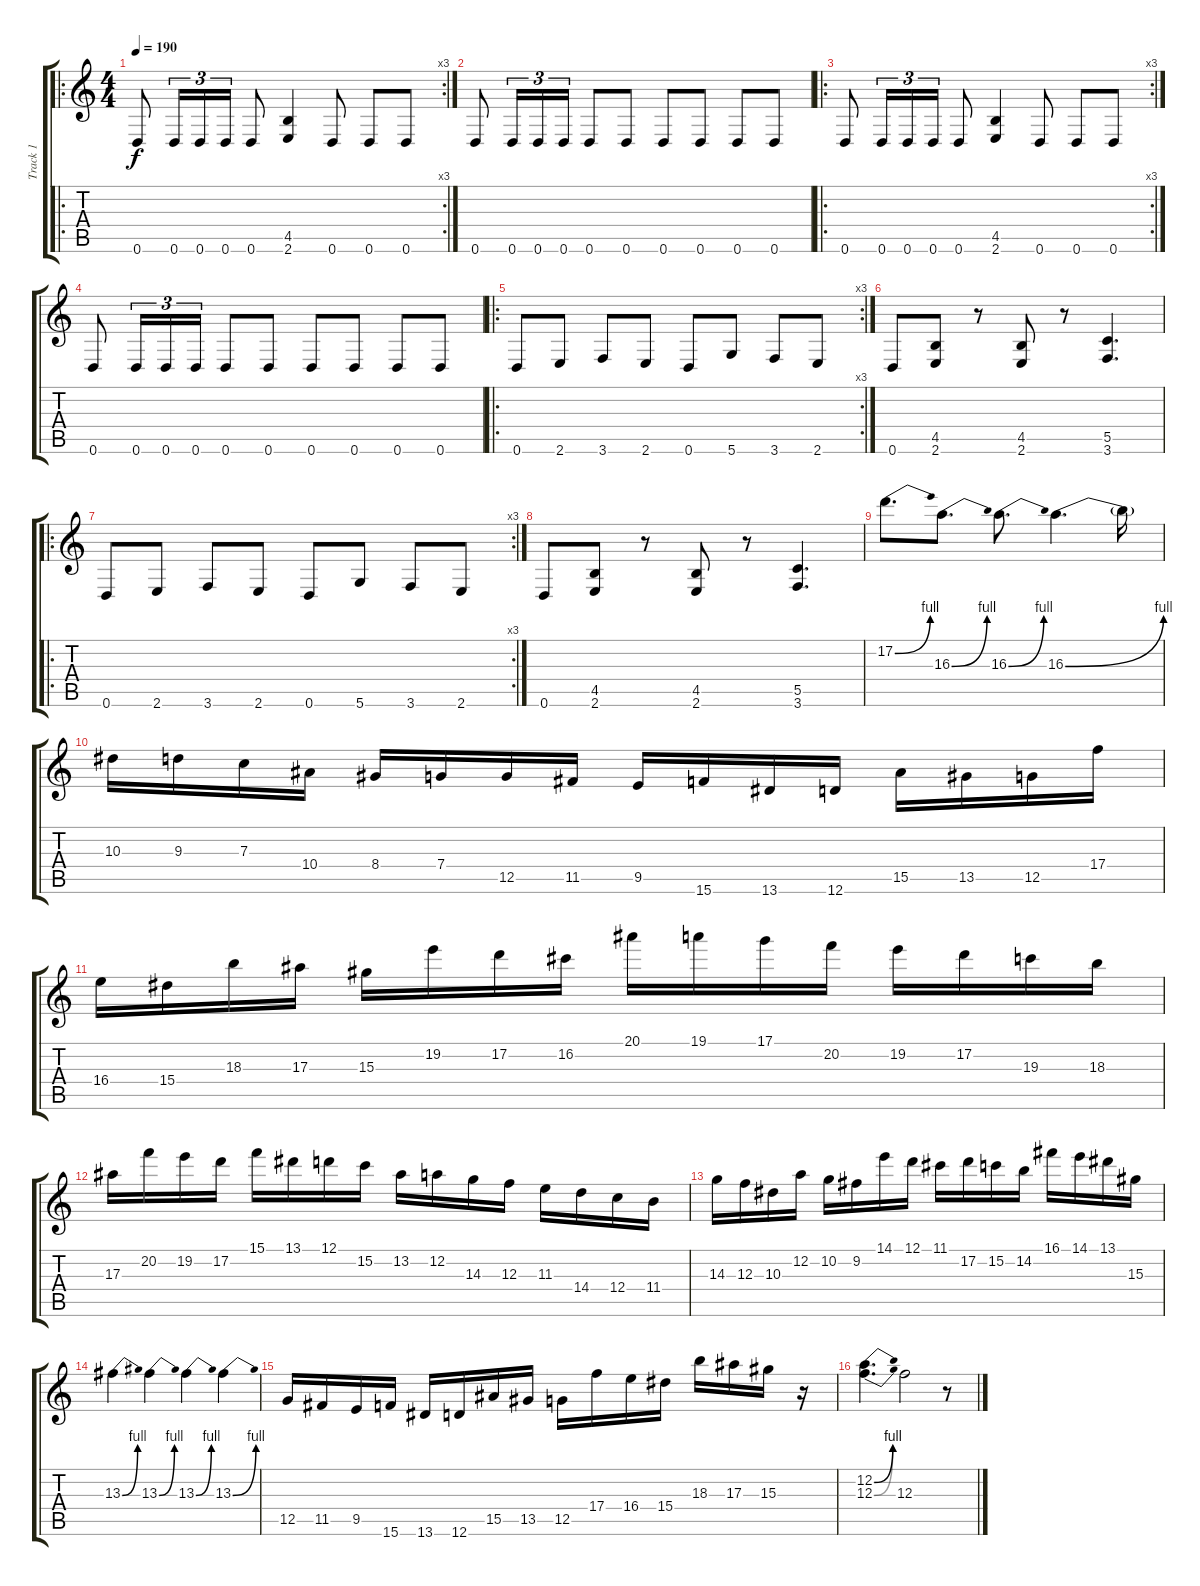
\track ("Track 1" "Track 1") {instrument distortionguitar}
\staff {score tabs}
\tuning (D4 A3 F3 C3 G2 D2) {hide}
\ro
\rc 3
\ts (4 4)
\tempo 190
\clef g2
\ks c
0.6.8{dy f} 0.6.16{tu (3 2)} 0.6.16{tu (3 2)} 0.6.16{tu (3 2)} 0.6.8 (4.5 2.6).4 0.6.8 0.6.8 0.6.8 |
0.6.8 0.6.16{tu (3 2)} 0.6.16{tu (3 2)} 0.6.16{tu (3 2)} 0.6.8 0.6.8 0.6.8 0.6.8 0.6.8 0.6.8 |
\ro
\rc 3
0.6.8 0.6.16{tu (3 2)} 0.6.16{tu (3 2)} 0.6.16{tu (3 2)} 0.6.8 (4.5 2.6).4 0.6.8 0.6.8 0.6.8 |
0.6.8 0.6.16{tu (3 2)} 0.6.16{tu (3 2)} 0.6.16{tu (3 2)} 0.6.8 0.6.8 0.6.8 0.6.8 0.6.8 0.6.8 |
\ro
\rc 3
0.6.8 2.6.8 3.6.8 2.6.8 0.6.8 5.6.8 3.6.8 2.6.8 |
0.6.8 (4.5 2.6).8 r.8 (4.5 2.6).8 r.8 (5.5 3.6).4{d} |
\ro
\rc 3
0.6.8 2.6.8 3.6.8 2.6.8 0.6.8 5.6.8 3.6.8 2.6.8 |
0.6.8 (4.5 2.6).8 r.8 (4.5 2.6).8 r.8 (5.5 3.6).4{d} |
17.2{be (bend 0 0 60 4)}.8{d volume 16 balance 8} 16.3{be (bend 0 0 60 4)}.8{d} 16.3{be (bend 0 0 60 4)}.8{d} 16.3{be (bend 0 0 60 4)}.4{d} 16.3{t}.16 |
10.3.16 9.3.16 7.3.16 10.4.16 8.4.16 7.4.16 12.5.16 11.5.16 9.5.16 15.6.16 13.6.16 12.6.16 15.5.16 13.5.16 12.5.16 17.4.16 |
16.4.16 15.4.16 18.3.16 17.3.16 15.3.16 19.2.16 17.2.16 16.2.16 20.1.16 19.1.16 17.1.16 20.2.16 19.2.16 17.2.16 19.3.16 18.3.16 |
17.3.16 20.2.16 19.2.16 17.2.16 15.1.16 13.1.16 12.1.16 15.2.16 13.2.16 12.2.16 14.3.16 12.3.16 11.3.16 14.4.16 12.4.16 11.4.16 |
14.3.16 12.3.16 10.3.16 12.2.16 10.2.16 9.2.16 14.1.16 12.1.16 11.1.16 17.2.16 15.2.16 14.2.16 16.1.16 14.1.16 13.1.16 15.3.16 |
13.3{be (bend 0 0 60 4)}.4 13.3{be (bend 0 0 60 4)}.4 13.3{be (bend 0 0 60 4)}.4 13.3{be (bend 0 0 60 4)}.4 |
12.5.16 11.5.16 9.5.16 15.6.16 13.6.16 12.6.16 15.5.16 13.5.16 12.5.16 17.4.16 16.4.16 15.4.16 18.3.16 17.3.16 15.3.16 r.16 |
(12.2{be (bend 0 0 60 4)} 12.3{be (bend 0 0 60 4)}).4{d} 12.3.2 r.8
